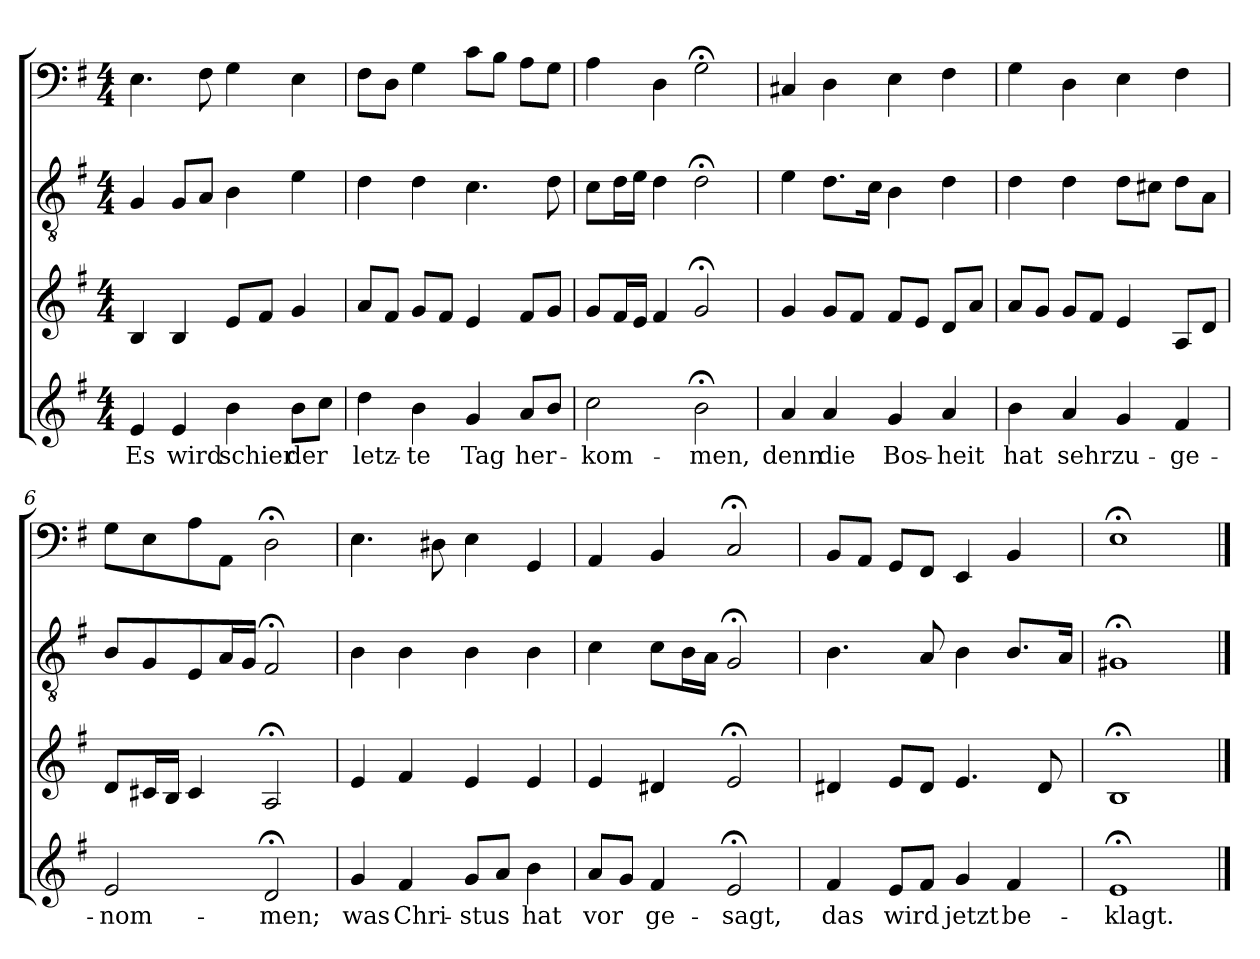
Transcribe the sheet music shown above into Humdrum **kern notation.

**kern	**text	**kern	**kern	**kern
*part4	*part4	*part3	*part2	*part1
*staff4	*staff4	*staff3	*staff2	*staff1
*clefG2	*	*clefG2	*clefGv2	*clefF4
*k[f#]	*	*k[f#]	*k[f#]	*k[f#]
*e:	*	*e:	*e:	*e:
*M4/4	*	*M4/4	*M4/4	*M4/4
=1	=1	=1	=1	=1
4e/	Es	4B/	4G/	4.E\
4e/	wird	4B/	8G/L	.
.	.	.	8A/J	8F#\
4b\	schier	8e/L	4B\	4G\
.	.	8f#/J	.	.
8b\L	der	4g/	4e\	4E\
8cc\J	.	.	.	.
=2	=2	=2	=2	=2
4dd\	letz-	8a/L	4d\	8F#\L
.	.	8f#/J	.	8D\J
4b\	-te	8g/L	4d\	4G\
.	.	8f#/J	.	.
4g/	Tag	4e/	4.c\	8c\L
.	.	.	.	8B\J
8a/L	her-	8f#/L	.	8A\L
8b/J	.	8g/J	8d\	8G\J
=3	=3	=3	=3	=3
2cc\	-kom-	8g/L	8c\L	4A\
.	.	16f#/L	16d\L	.
.	.	16e/JJ	16e\JJ	.
.	.	4f#/	4d\	4D\
2b;<\	-men,	2g;</	2d;<\	2G;<\
=4	=4	=4	=4	=4
4a/	denn	4g/	4e\	4C#X/
4a/	die	8g/L	8.d\L	4D\
.	.	8f#/J	.	.
.	.	.	16c\Jk	.
4g/	Bos-	8f#/L	4B\	4E\
.	.	8e/J	.	.
4a/	-heit	8d/L	4d\	4F#\
.	.	8a/J	.	.
=5	=5	=5	=5	=5
4b\	hat	8a/L	4d\	4G\
.	.	8g/J	.	.
4a/	sehr	8g/L	4d\	4D\
.	.	8f#/J	.	.
4g/	zu-	4e/	8d\L	4E\
.	.	.	8c#X\J	.
4f#/	-ge-	8A/L	8d\L	4F#\
.	.	8d/J	8A\J	.
=6	=6	=6	=6	=6
2e/	-nom-	8d/L	8B/L	8G\L
.	.	16c#X/L	8G/	8E\
.	.	16B/JJ	.	.
.	.	4c#/	8E/	8A\
.	.	.	16A/L	8AA\J
.	.	.	16G/JJ	.
2d;</	-men;	2A;</	2F#;</	2D;<\
=7	=7	=7	=7	=7
4g/	was	4e/	4B\	4.E\
4f#/	Chri-	4f#/	4B\	.
.	.	.	.	8D#X\
8g/L	-stus	4e/	4B\	4E\
8a/J	.	.	.	.
4b\	hat	4e/	4B\	4GG/
=8	=8	=8	=8	=8
8a/L	vor	4e/	4c\	4AA/
8g/J	.	.	.	.
4f#/	ge-	4d#X/	8c\L	4BB/
.	.	.	16B\L	.
.	.	.	16A\JJ	.
2e;</	-sagt,	2e;</	2G;</	2C;</
=9	=9	=9	=9	=9
4f#/	das	4d#X/	4.B\	8BB/L
.	.	.	.	8AA/J
8e/L	wird	8e/L	.	8GG/L
8f#/J	.	8d#/J	8A/	8FF#/J
4g/	jetzt	4.e/	4B\	4EE/
4f#/	be-	.	8.B/L	4BB/
.	.	8d#/	.	.
.	.	.	16A/Jk	.
=10	=10	=10	=10	=10
1e;</	-klagt.	1B;</	1G#X;</	1E;<\
==	==	==	==	==
*-	*-	*-	*-	*-
